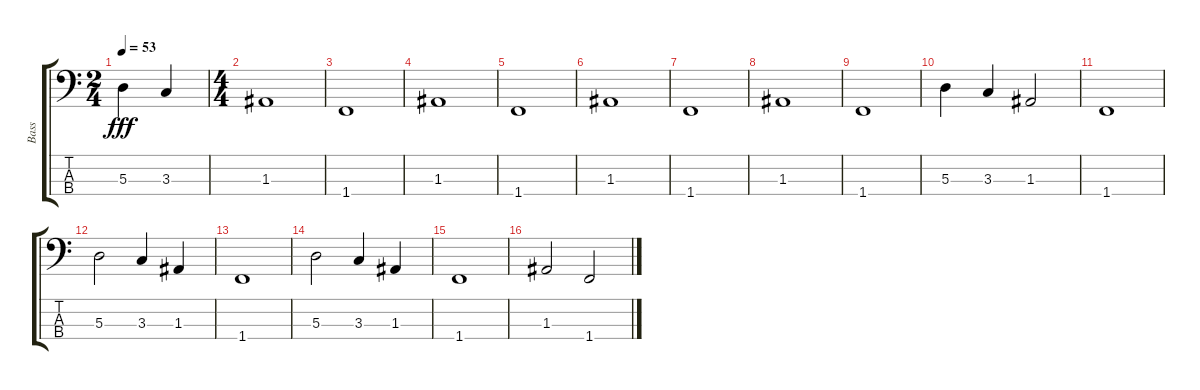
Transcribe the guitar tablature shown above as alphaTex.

\track ("Bass" "Bass") {instrument electricbassfinger}
\staff {score tabs}
\tuning (G2 D2 A1 E1) {hide}
\ts (2 4)
\tempo 53
\clef f4
\ks c
5.3.4{dy fff} 3.3.4 |
\ts (4 4)
1.3.1 |
1.4.1 |
1.3.1 |
1.4.1 |
1.3.1 |
1.4.1 |
1.3.1 |
1.4.1 |
5.3.4 3.3.4 1.3.2 |
1.4.1 |
5.3.2 3.3.4 1.3.4 |
1.4.1 |
5.3.2 3.3.4 1.3.4 |
1.4.1 |
1.3.2 1.4.2
